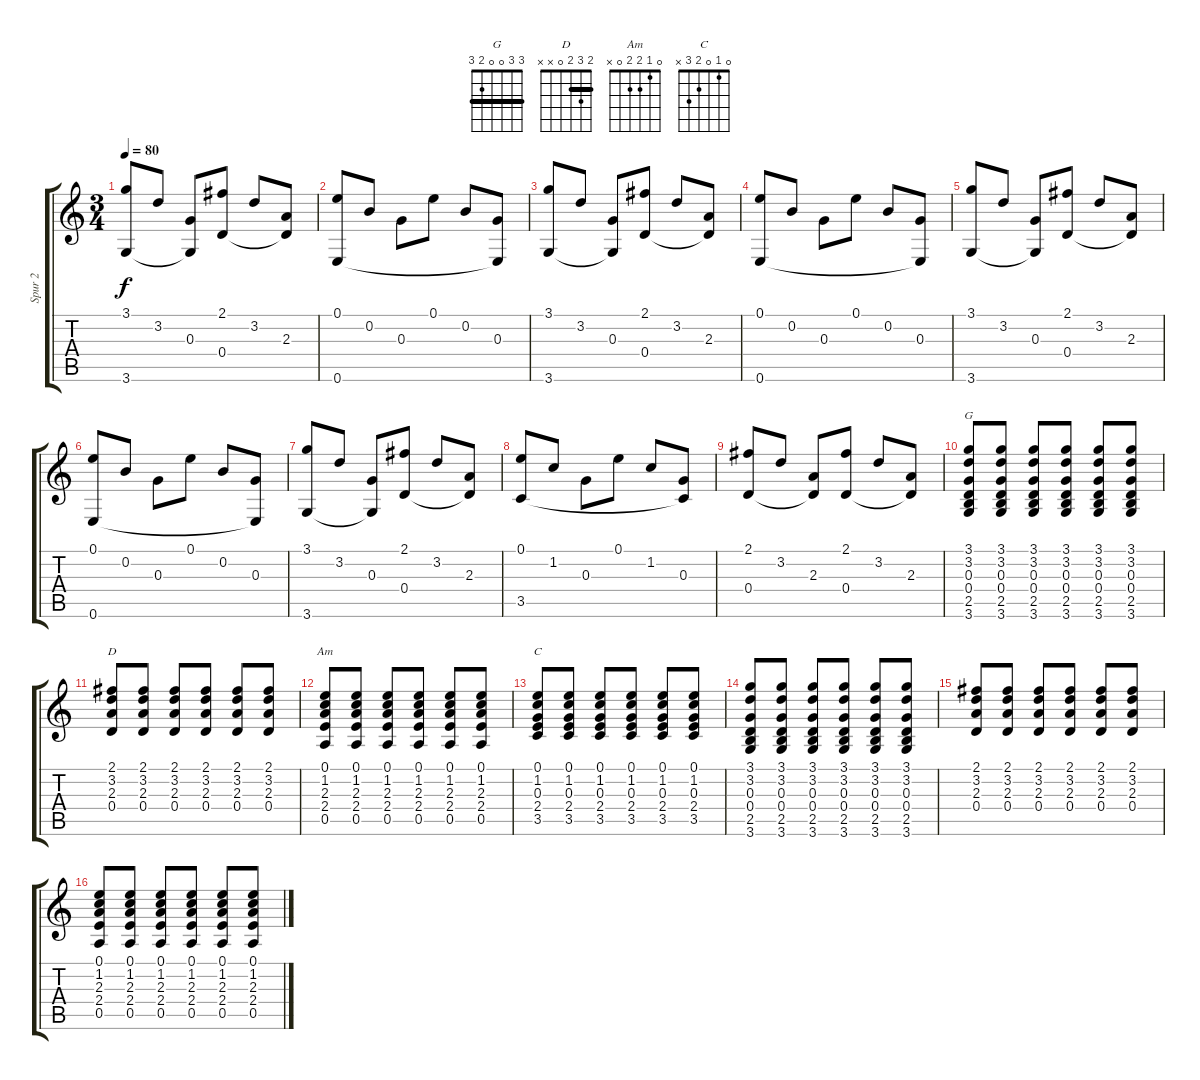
\track ("Spur 2" "Spur 2") {instrument acousticguitarsteel}
\staff {score tabs}
\tuning (E4 B3 G3 D3 A2 E2) {hide}
\chord ("G" 3 3 0 0 2 3) {barre 3}
\chord ("D" 2 3 2 0 x x) {barre 2}
\chord ("Am" 0 1 2 2 0 x)
\chord ("C" 0 1 0 2 3 x)
\ts (3 4)
\tempo 80
\clef g2
\ks c
(3.1 3.6).8{dy f} 3.2.8 (0.3 3.6{t}).8 (2.1 0.4).8 3.2.8 (2.3 0.4{t}).8 |
(0.1 0.6).8 0.2.8 0.3.8 0.1.8 0.2.8 (0.3 0.6{t}).8 |
(3.1 3.6).8 3.2.8 (0.3 3.6{t}).8 (2.1 0.4).8 3.2.8 (2.3 0.4{t}).8 |
(0.1 0.6).8 0.2.8 0.3.8 0.1.8 0.2.8 (0.3 0.6{t}).8 |
(3.1 3.6).8 3.2.8 (0.3 3.6{t}).8 (2.1 0.4).8 3.2.8 (2.3 0.4{t}).8 |
(0.1 0.6).8 0.2.8 0.3.8 0.1.8 0.2.8 (0.3 0.6{t}).8 |
(3.1 3.6).8 3.2.8 (0.3 3.6{t}).8 (2.1 0.4).8 3.2.8 (2.3 0.4{t}).8 |
(0.1 3.5).8 1.2.8 0.3.8 0.1.8 1.2.8 (0.3 3.5{t}).8 |
(2.1 0.4).8 3.2.8 (2.3 0.4{t}).8 (2.1 0.4).8 3.2.8 (2.3 0.4{t}).8 |
(3.1 3.2 0.3 0.4 2.5 3.6).8{ch "G"} (3.1 3.2 0.3 0.4 2.5 3.6).8 (3.1 3.2 0.3 0.4 2.5 3.6).8 (3.1 3.2 0.3 0.4 2.5 3.6).8 (3.1 3.2 0.3 0.4 2.5 3.6).8 (3.1 3.2 0.3 0.4 2.5 3.6).8 |
(2.1 3.2 2.3 0.4).8{ch "D"} (2.1 3.2 2.3 0.4).8 (2.1 3.2 2.3 0.4).8 (2.1 3.2 2.3 0.4).8 (2.1 3.2 2.3 0.4).8 (2.1 3.2 2.3 0.4).8 |
(0.1 1.2 2.3 2.4 0.5).8{ch "Am"} (0.1 1.2 2.3 2.4 0.5).8 (0.1 1.2 2.3 2.4 0.5).8 (0.1 1.2 2.3 2.4 0.5).8 (0.1 1.2 2.3 2.4 0.5).8 (0.1 1.2 2.3 2.4 0.5).8 |
(0.1 1.2 0.3 2.4 3.5).8{ch "C"} (0.1 1.2 0.3 2.4 3.5).8 (0.1 1.2 0.3 2.4 3.5).8 (0.1 1.2 0.3 2.4 3.5).8 (0.1 1.2 0.3 2.4 3.5).8 (0.1 1.2 0.3 2.4 3.5).8 |
(3.1 3.2 0.3 0.4 2.5 3.6).8 (3.1 3.2 0.3 0.4 2.5 3.6).8 (3.1 3.2 0.3 0.4 2.5 3.6).8 (3.1 3.2 0.3 0.4 2.5 3.6).8 (3.1 3.2 0.3 0.4 2.5 3.6).8 (3.1 3.2 0.3 0.4 2.5 3.6).8 |
(2.1 3.2 2.3 0.4).8 (2.1 3.2 2.3 0.4).8 (2.1 3.2 2.3 0.4).8 (2.1 3.2 2.3 0.4).8 (2.1 3.2 2.3 0.4).8 (2.1 3.2 2.3 0.4).8 |
(0.1 1.2 2.3 2.4 0.5).8 (0.1 1.2 2.3 2.4 0.5).8 (0.1 1.2 2.3 2.4 0.5).8 (0.1 1.2 2.3 2.4 0.5).8 (0.1 1.2 2.3 2.4 0.5).8 (0.1 1.2 2.3 2.4 0.5).8
